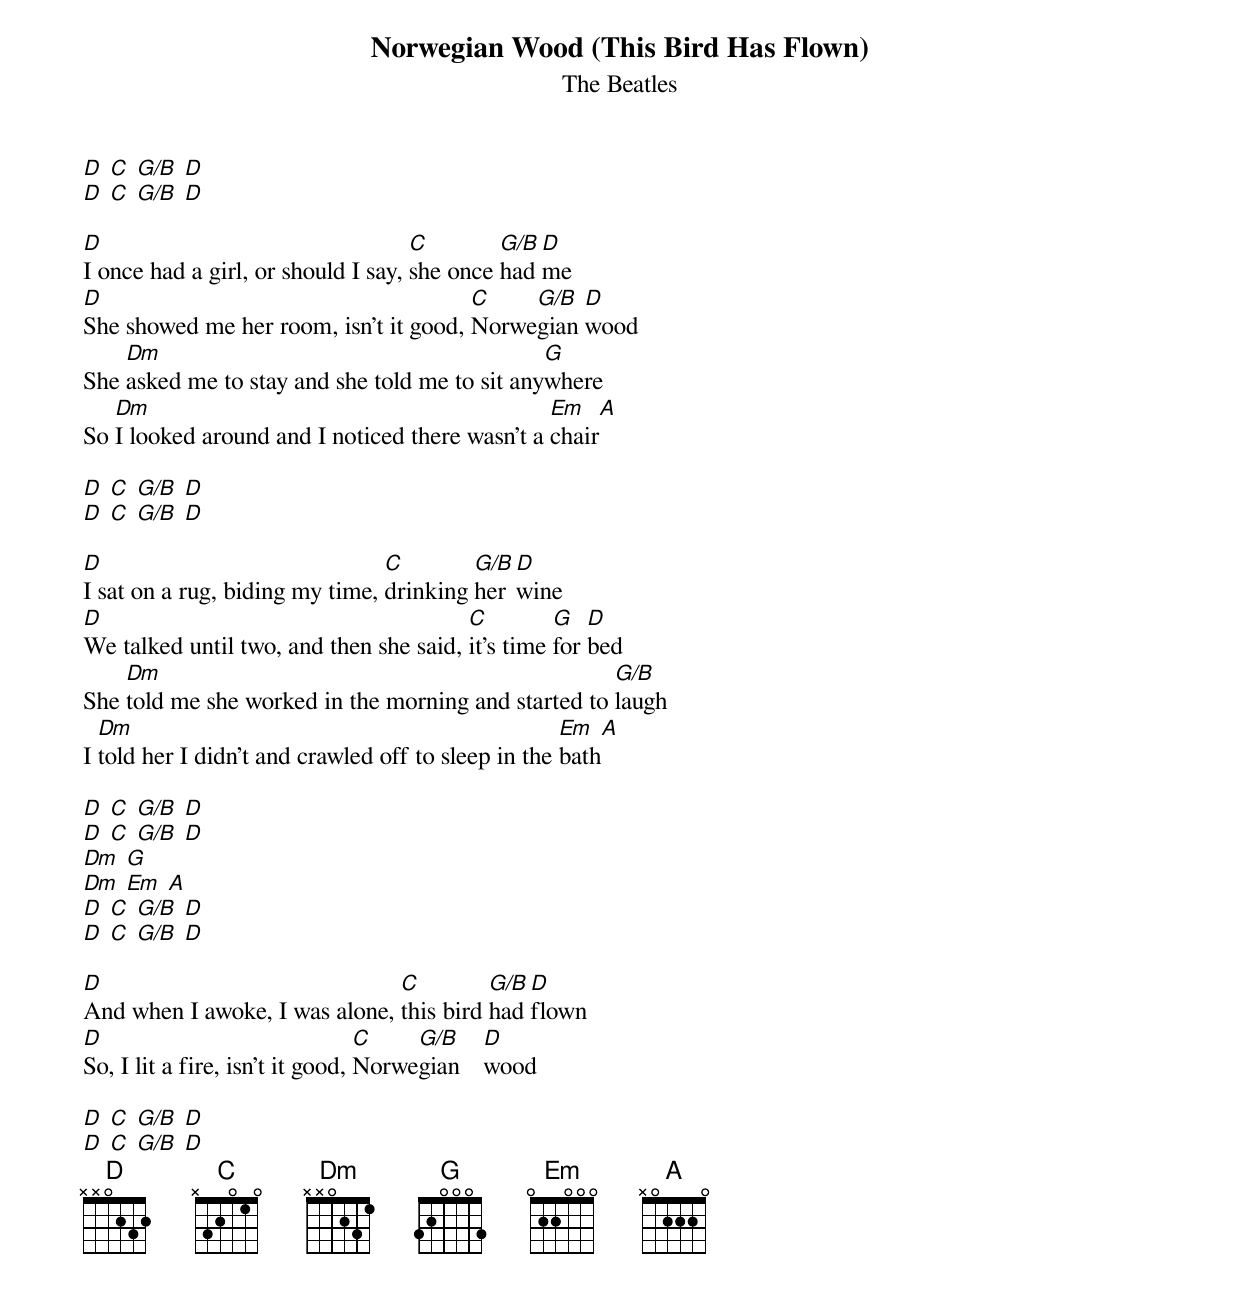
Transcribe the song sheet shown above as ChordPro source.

{t:Norwegian Wood (This Bird Has Flown)}
{st:The Beatles}
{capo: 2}

[D] [C] [G/B] [D]
[D] [C] [G/B] [D]

[D]I once had a girl, or should I say, [C]she once [G/B]had [D]me
[D]She showed me her room, isn't it good, [C]Norwe[G/B]gian [D]wood
She [Dm]asked me to stay and she told me to sit any[G]where
So [Dm]I looked around and I noticed there wasn't a [Em]chair[A]

[D] [C] [G/B] [D]
[D] [C] [G/B] [D]

[D]I sat on a rug, biding my time, [C]drinking [G/B]her [D]wine
[D]We talked until two, and then she said, [C]it's time [G]for [D]bed
She [Dm]told me she worked in the morning and started to [G/B]laugh
I [Dm]told her I didn't and crawled off to sleep in the [Em]bath[A]

[D] [C] [G/B] [D]
[D] [C] [G/B] [D]
[Dm] [G]
[Dm] [Em] [A]
[D] [C] [G/B] [D]
[D] [C] [G/B] [D]

[D]And when I awoke, I was alone, [C]this bird [G/B]had [D]flown
[D]So, I lit a fire, isn't it good, [C]Norwe[G/B    ]gian [D]wood

[D] [C] [G/B] [D]
[D] [C] [G/B] [D]
